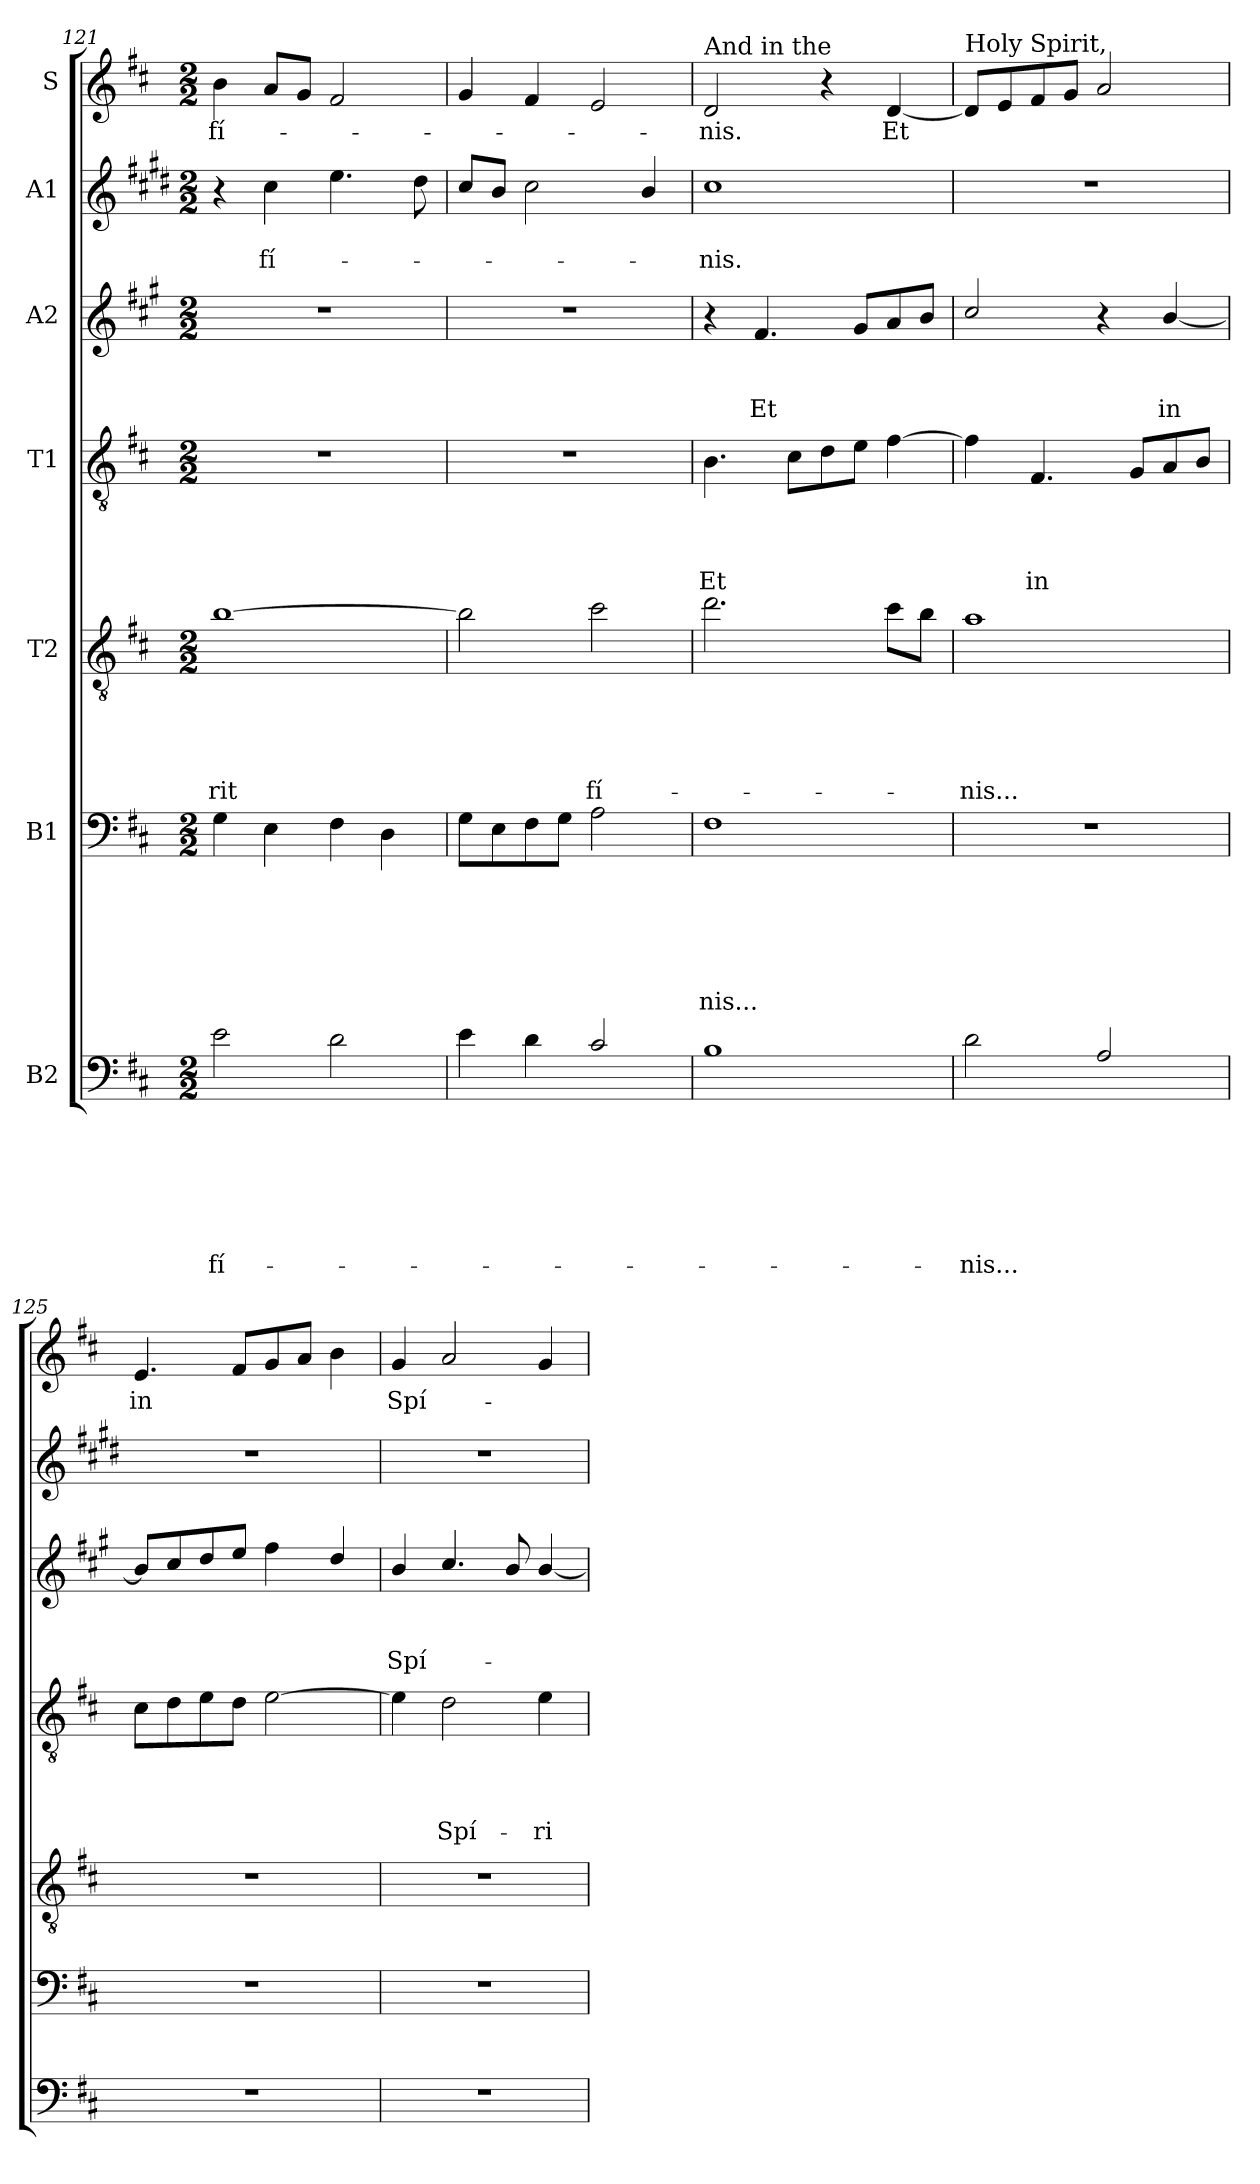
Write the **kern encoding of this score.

**kern	**text	**text	**text	**text	**text	**text	**text	**kern	**text	**text	**text	**text	**text	**text	**kern	**text	**text	**text	**text	**text	**kern	**text	**text	**text	**text	**kern	**text	**text	**text	**kern	**text	**text	**kern	**text
*part7	*part7	*part7	*part7	*part7	*part7	*part7	*part7	*part6	*part6	*part6	*part6	*part6	*part6	*part6	*part5	*part5	*part5	*part5	*part5	*part5	*part4	*part4	*part4	*part4	*part4	*part3	*part3	*part3	*part3	*part2	*part2	*part2	*part1	*part1
*staff7	*staff7	*staff7	*staff7	*staff7	*staff7	*staff7	*staff7	*staff6	*staff6	*staff6	*staff6	*staff6	*staff6	*staff6	*staff5	*staff5	*staff5	*staff5	*staff5	*staff5	*staff4	*staff4	*staff4	*staff4	*staff4	*staff3	*staff3	*staff3	*staff3	*staff2	*staff2	*staff2	*staff1	*staff1
*I"B2	*	*	*	*	*	*	*	*I"B1	*	*	*	*	*	*	*I"T2	*	*	*	*	*	*I"T1	*	*	*	*	*I"A2	*	*	*	*I"A1	*	*	*I"S	*
!!LO:PB:g=z
*clefF4	*	*	*	*	*	*	*	*clefF4	*	*	*	*	*	*	*clefGv2	*	*	*	*	*	*clefGv2	*	*	*	*	*clefG2	*	*	*	*clefG2	*	*	*clefG2	*
*ITrd7c12	*	*	*	*	*	*	*	*	*	*	*	*	*	*	*ITrd8c14	*	*	*	*	*	*	*	*	*	*	*ITrd4c7	*	*	*	*ITrd1c2	*	*	*	*
*k[f#c#]	*	*	*	*	*	*	*	*k[f#c#]	*	*	*	*	*	*	*k[f#c#]	*	*	*	*	*	*k[f#c#]	*	*	*	*	*k[f#c#]	*	*	*	*k[f#c#]	*	*	*k[f#c#]	*
*D:	*	*	*	*	*	*	*	*D:	*	*	*	*	*	*	*D:	*	*	*	*	*	*D:	*	*	*	*	*D:	*	*	*	*D:	*	*	*D:	*
*M2/2	*	*	*	*	*	*	*	*M2/2	*	*	*	*	*	*	*M2/2	*	*	*	*	*	*M2/2	*	*	*	*	*M2/2	*	*	*	*M2/2	*	*	*M2/2	*
=121	=121	=121	=121	=121	=121	=121	=121	=121	=121	=121	=121	=121	=121	=121	=121	=121	=121	=121	=121	=121	=121	=121	=121	=121	=121	=121	=121	=121	=121	=121	=121	=121	=121	=121
!	!	!	!	!	!	!	!LO:LY:b	!	!	!	!	!	!	!	!	!	!	!	!	!LO:LY:b	!	!	!	!	!	!	!	!	!	!	!	!	!	!LO:LY:b
2E\	.	.	.	.	.	.	fí-	4G\	.	.	.	.	.	.	[1B	.	.	.	.	-rit	1r	.	.	.	.	1r	.	.	.	4r	.	.	4b\	fí-
!	!	!	!	!	!	!	!	!	!	!	!	!	!	!	!	!	!	!	!	!	!	!	!	!	!	!	!	!	!	!	!	!LO:LY:b	!	!
.	.	.	.	.	.	.	.	4E\	.	.	.	.	.	.	.	.	.	.	.	.	.	.	.	.	.	.	.	.	.	4b\	.	fí-	8a/L	.
.	.	.	.	.	.	.	.	.	.	.	.	.	.	.	.	.	.	.	.	.	.	.	.	.	.	.	.	.	.	.	.	.	8g/J	.
2D\	.	.	.	.	.	.	.	4F#\	.	.	.	.	.	.	.	.	.	.	.	.	.	.	.	.	.	.	.	.	.	4.dd\	.	.	2f#/	.
.	.	.	.	.	.	.	.	4D\	.	.	.	.	.	.	.	.	.	.	.	.	.	.	.	.	.	.	.	.	.	.	.	.	.	.
.	.	.	.	.	.	.	.	.	.	.	.	.	.	.	.	.	.	.	.	.	.	.	.	.	.	.	.	.	.	8cc#\	.	.	.	.
=122	=122	=122	=122	=122	=122	=122	=122	=122	=122	=122	=122	=122	=122	=122	=122	=122	=122	=122	=122	=122	=122	=122	=122	=122	=122	=122	=122	=122	=122	=122	=122	=122	=122	=122
4E\	.	.	.	.	.	.	.	8G\L	.	.	.	.	.	.	2B\]	.	.	.	.	.	1r	.	.	.	.	1r	.	.	.	8b/L	.	.	4g/	.
.	.	.	.	.	.	.	.	8E\	.	.	.	.	.	.	.	.	.	.	.	.	.	.	.	.	.	.	.	.	.	8a/J	.	.	.	.
4D\	.	.	.	.	.	.	.	8F#\	.	.	.	.	.	.	.	.	.	.	.	.	.	.	.	.	.	.	.	.	.	2b\	.	.	4f#/	.
.	.	.	.	.	.	.	.	8G\J	.	.	.	.	.	.	.	.	.	.	.	.	.	.	.	.	.	.	.	.	.	.	.	.	.	.
!	!	!	!	!	!	!	!	!	!	!	!	!	!	!	!	!	!	!	!	!LO:LY:b	!	!	!	!	!	!	!	!	!	!	!	!	!	!
2C#/	.	.	.	.	.	.	.	2A\	.	.	.	.	.	.	2c#\	.	.	.	.	fí-	.	.	.	.	.	.	.	.	.	.	.	.	2e/	.
.	.	.	.	.	.	.	.	.	.	.	.	.	.	.	.	.	.	.	.	.	.	.	.	.	.	.	.	.	.	4a/	.	.	.	.
=123	=123	=123	=123	=123	=123	=123	=123	=123	=123	=123	=123	=123	=123	=123	=123	=123	=123	=123	=123	=123	=123	=123	=123	=123	=123	=123	=123	=123	=123	=123	=123	=123	=123	=123
!	!	!	!	!	!	!	!	!	!	!	!	!	!	!	!	!	!	!	!	!	!	!	!	!	!	!	!	!	!	!	!	!	!LO:TX:a:t=And in the	!
!	!	!	!	!	!	!	!	!	!	!	!	!	!	!LO:LY:b	!	!	!	!	!	!	!	!	!	!	!LO:LY:b	!	!	!	!	!	!	!LO:LY:b	!	!LO:LY:b
1BB	.	.	.	.	.	.	.	1F#	.	.	.	.	.	-nis...	2.d\	.	.	.	.	.	4.B\	.	.	.	Et	4r	.	.	.	1b	.	-nis.	2d/	-nis.
!	!	!	!	!	!	!	!	!	!	!	!	!	!	!	!	!	!	!	!	!	!	!	!	!	!	!	!	!	!LO:LY:b	!	!	!	!	!
.	.	.	.	.	.	.	.	.	.	.	.	.	.	.	.	.	.	.	.	.	.	.	.	.	.	4.B/	.	.	Et	.	.	.	.	.
.	.	.	.	.	.	.	.	.	.	.	.	.	.	.	.	.	.	.	.	.	8c#\L	.	.	.	.	.	.	.	.	.	.	.	.	.
.	.	.	.	.	.	.	.	.	.	.	.	.	.	.	.	.	.	.	.	.	8d\	.	.	.	.	.	.	.	.	.	.	.	4r	.
.	.	.	.	.	.	.	.	.	.	.	.	.	.	.	.	.	.	.	.	.	8e\J	.	.	.	.	8c#/L	.	.	.	.	.	.	.	.
!	!	!	!	!	!	!	!	!	!	!	!	!	!	!	!	!	!	!	!	!	!	!	!	!	!	!	!	!	!	!	!	!	!	!LO:LY:b
.	.	.	.	.	.	.	.	.	.	.	.	.	.	.	8c#\L	.	.	.	.	.	[4f#\	.	.	.	.	8d/	.	.	.	.	.	.	[4d/	Et
.	.	.	.	.	.	.	.	.	.	.	.	.	.	.	8B\J	.	.	.	.	.	.	.	.	.	.	8e/J	.	.	.	.	.	.	.	.
=124	=124	=124	=124	=124	=124	=124	=124	=124	=124	=124	=124	=124	=124	=124	=124	=124	=124	=124	=124	=124	=124	=124	=124	=124	=124	=124	=124	=124	=124	=124	=124	=124	=124	=124
!	!	!	!	!	!	!	!	!	!	!	!	!	!	!	!	!	!	!	!	!	!	!	!	!	!	!	!	!	!	!	!	!	!LO:TX:a:t=Holy Spirit,	!
!	!	!	!	!	!	!	!LO:LY:b	!	!	!	!	!	!	!	!	!	!	!	!	!LO:LY:b	!	!	!	!	!	!	!	!	!	!	!	!	!	!
2D\	.	.	.	.	.	.	-nis...	1r	.	.	.	.	.	.	1A	.	.	.	.	-nis...	4f#\]	.	.	.	.	2f#/	.	.	.	1r	.	.	8d/L]	.
.	.	.	.	.	.	.	.	.	.	.	.	.	.	.	.	.	.	.	.	.	.	.	.	.	.	.	.	.	.	.	.	.	8e/	.
!	!	!	!	!	!	!	!	!	!	!	!	!	!	!	!	!	!	!	!	!	!	!	!	!	!LO:LY:b	!	!	!	!	!	!	!	!	!
.	.	.	.	.	.	.	.	.	.	.	.	.	.	.	.	.	.	.	.	.	4.F#/	.	.	.	in	.	.	.	.	.	.	.	8f#/	.
.	.	.	.	.	.	.	.	.	.	.	.	.	.	.	.	.	.	.	.	.	.	.	.	.	.	.	.	.	.	.	.	.	8g/J	.
2AA/	.	.	.	.	.	.	.	.	.	.	.	.	.	.	.	.	.	.	.	.	.	.	.	.	.	4r	.	.	.	.	.	.	2a/	.
.	.	.	.	.	.	.	.	.	.	.	.	.	.	.	.	.	.	.	.	.	8G/L	.	.	.	.	.	.	.	.	.	.	.	.	.
!	!	!	!	!	!	!	!	!	!	!	!	!	!	!	!	!	!	!	!	!	!	!	!	!	!	!	!	!	!LO:LY:b	!	!	!	!	!
.	.	.	.	.	.	.	.	.	.	.	.	.	.	.	.	.	.	.	.	.	8A/	.	.	.	.	[4e/	.	.	in	.	.	.	.	.
.	.	.	.	.	.	.	.	.	.	.	.	.	.	.	.	.	.	.	.	.	8B/J	.	.	.	.	.	.	.	.	.	.	.	.	.
=125	=125	=125	=125	=125	=125	=125	=125	=125	=125	=125	=125	=125	=125	=125	=125	=125	=125	=125	=125	=125	=125	=125	=125	=125	=125	=125	=125	=125	=125	=125	=125	=125	=125	=125
!	!	!	!	!	!	!	!	!	!	!	!	!	!	!	!	!	!	!	!	!	!	!	!	!	!	!	!	!	!	!	!	!	!	!LO:LY:b
1r	.	.	.	.	.	.	.	1r	.	.	.	.	.	.	1r	.	.	.	.	.	8c#\L	.	.	.	.	8e/L]	.	.	.	1r	.	.	4.e/	in
.	.	.	.	.	.	.	.	.	.	.	.	.	.	.	.	.	.	.	.	.	8d\	.	.	.	.	8f#/	.	.	.	.	.	.	.	.
.	.	.	.	.	.	.	.	.	.	.	.	.	.	.	.	.	.	.	.	.	8e\	.	.	.	.	8g/	.	.	.	.	.	.	.	.
.	.	.	.	.	.	.	.	.	.	.	.	.	.	.	.	.	.	.	.	.	8d\J	.	.	.	.	8a/J	.	.	.	.	.	.	8f#/L	.
.	.	.	.	.	.	.	.	.	.	.	.	.	.	.	.	.	.	.	.	.	[2e\	.	.	.	.	4b\	.	.	.	.	.	.	8g/	.
.	.	.	.	.	.	.	.	.	.	.	.	.	.	.	.	.	.	.	.	.	.	.	.	.	.	.	.	.	.	.	.	.	8a/J	.
.	.	.	.	.	.	.	.	.	.	.	.	.	.	.	.	.	.	.	.	.	.	.	.	.	.	4g/	.	.	.	.	.	.	4b\	.
!!LO:PB:g=z
=126	=126	=126	=126	=126	=126	=126	=126	=126	=126	=126	=126	=126	=126	=126	=126	=126	=126	=126	=126	=126	=126	=126	=126	=126	=126	=126	=126	=126	=126	=126	=126	=126	=126	=126
!	!	!	!	!	!	!	!	!	!	!	!	!	!	!	!	!	!	!	!	!	!	!	!	!	!	!	!	!	!LO:LY:b	!	!	!	!	!LO:LY:b
1r	.	.	.	.	.	.	.	1r	.	.	.	.	.	.	1r	.	.	.	.	.	4e\]	.	.	.	.	4e/	.	.	Spí-	1r	.	.	4g/	Spí-
!	!	!	!	!	!	!	!	!	!	!	!	!	!	!	!	!	!	!	!	!	!	!	!	!	!LO:LY:b	!	!	!	!	!	!	!	!	!
.	.	.	.	.	.	.	.	.	.	.	.	.	.	.	.	.	.	.	.	.	2d\	.	.	.	Spí-	4.f#/	.	.	.	.	.	.	2a/	.
.	.	.	.	.	.	.	.	.	.	.	.	.	.	.	.	.	.	.	.	.	.	.	.	.	.	8e/	.	.	.	.	.	.	.	.
!	!	!	!	!	!	!	!	!	!	!	!	!	!	!	!	!	!	!	!	!	!	!	!	!	!LO:LY:b	!	!	!	!	!	!	!	!	!
.	.	.	.	.	.	.	.	.	.	.	.	.	.	.	.	.	.	.	.	.	4e\	.	.	.	-ri-	[4e/	.	.	.	.	.	.	4g/	.
=	=	=	=	=	=	=	=	=	=	=	=	=	=	=	=	=	=	=	=	=	=	=	=	=	=	=	=	=	=	=	=	=	=	=
*-	*-	*-	*-	*-	*-	*-	*-	*-	*-	*-	*-	*-	*-	*-	*-	*-	*-	*-	*-	*-	*-	*-	*-	*-	*-	*-	*-	*-	*-	*-	*-	*-	*-	*-
